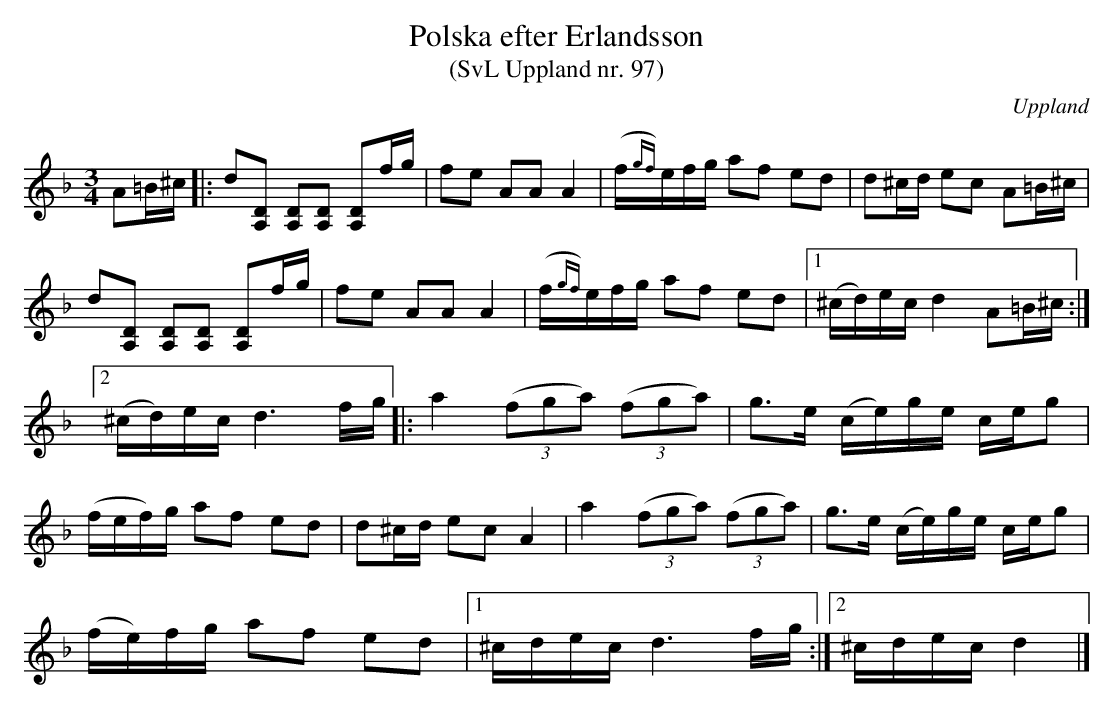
X:1
T: Polska efter Erlandsson
T: (SvL Uppland nr. 97)
O: Uppland
M: 3/4
L: 1/16
K: Dm
A2=B^c |: d2[D2A,2] [D2A,2][D2A,2] [A,2D2]fg | f2e2 A2A2 A4 | (f{gf})efg a2f2 e2d2 | d2^cd e2c2 A2=B^c |
          d2[D2A,2] [D2A,2][D2A,2] [A,2D2]fg | f2e2 A2A2 A4 | (f{gf})efg a2f2 e2d2 |1 (^cd)ec d4 A2=B^c :|2
(^cd)ec d6fg |: a4 ((3f2g2a2) ((3f2g2a2) |  g2>e2 (ce)ge ceg2 |
(fef)g a2f2 e2d2 | d2^cd e2c2 A4 | a4 ((3f2g2a2) ((3f2g2a2) |  g2>e2 (ce)ge ceg2 |
(fe)fg a2f2 e2d2 |1 ^cdec d6 fg :|2 ^cdec d4 |]
